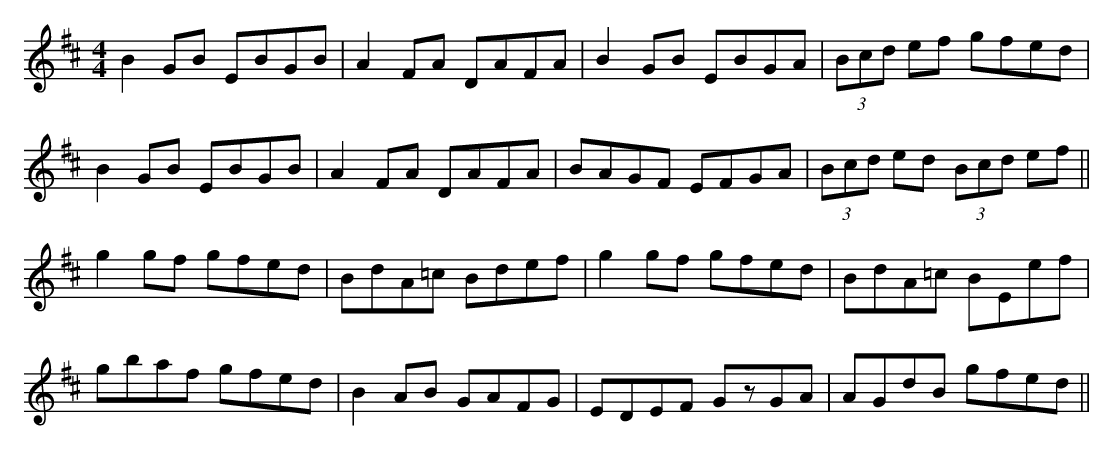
X:1
M:4/4
K:Edor
B2GB EBGB|A2FA DAFA|B2GB EBGA|(3Bcd ef gfed|
B2GB EBGB|A2FA DAFA|BAGF EFGA|(3Bcd ed (3Bcd ef||
g2gf gfed|BdA=c Bdef|g2gf gfed|BdA=c BEef|
gbaf gfed|B2AB GAFG|EDEF GzGA|AGdB gfed||
